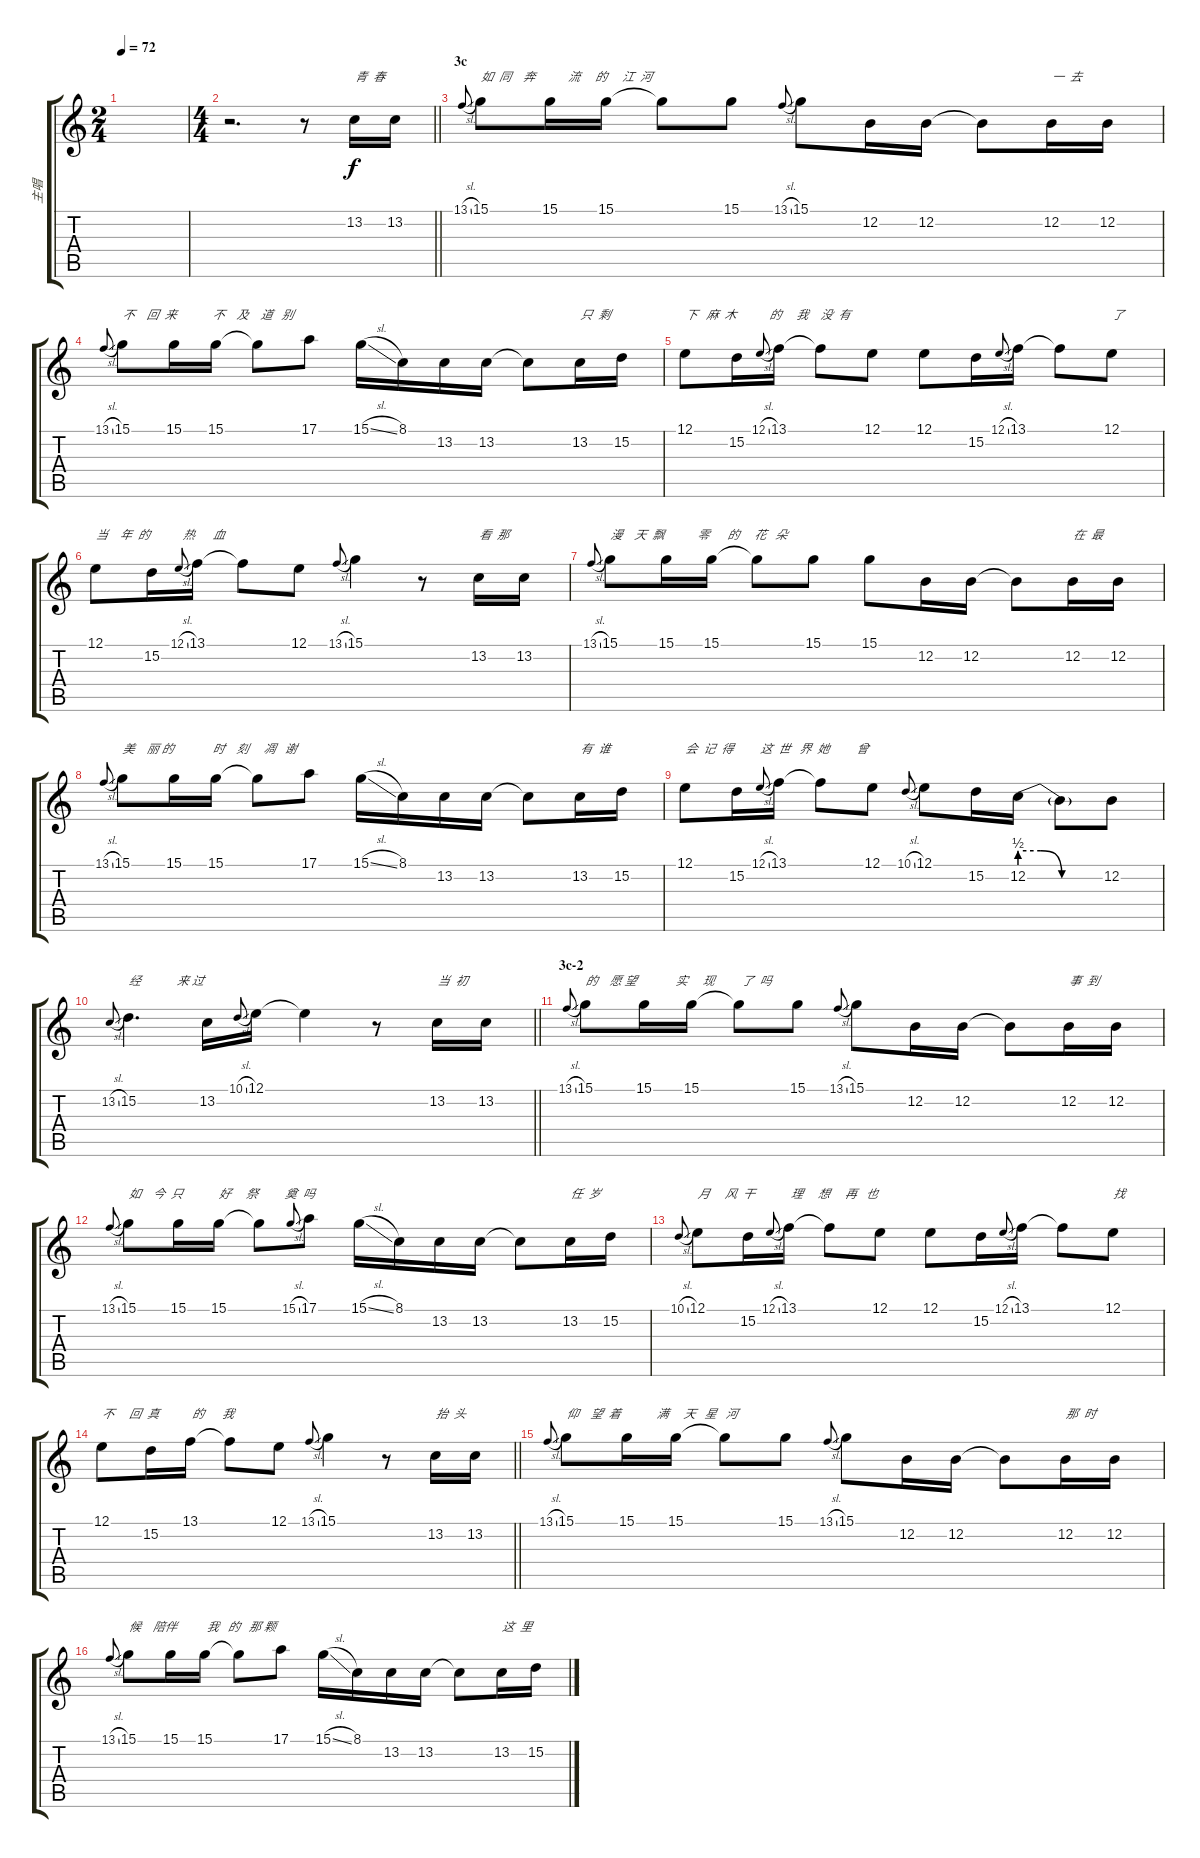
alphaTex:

\track ("主唱" "主唱") {instrument harmonica}
\staff {score tabs}
\tuning (E4 B3 G3 D3 A2 E2) {hide}
\ts (2 4)
\tempo 72
\clef g2
\ks c
|
\ts (4 4)
\barLineRight lightlight
r.2{d} r.8 13.2.16{txt "青  春"} 13.2.16 |
\section ("" "3c")
13.1{sl}.8{gr onbeat} 15.1.8{txt "如  同    奔           流     的     江  河"} 15.1.16 15.1.16 15.1{t}.8 15.1.8 13.1{sl}.8{gr onbeat} 15.1.8 12.2.16 12.2.16 12.2{t}.8 12.2.16{txt "一  去"} 12.2.16 |
13.1{sl}.8{gr onbeat} 15.1.8{txt "不    回  来            不    及    道   别"} 15.1.16 15.1.16 15.1{t}.8 17.1.8 15.1{sl}.16 8.1.16 13.2.16 13.2.16 13.2{t}.8 13.2.16{txt "只  剩"} 15.2.16 |
12.1.8{txt "下   麻  木           的     我    没  有     "} 15.2.16 12.1{sl}.8{gr onbeat} 13.1.16 13.1{t}.8 12.1.8 12.1.8 15.2.16 12.1{sl}.8{gr onbeat} 13.1.16 13.1{t}.8 12.1.8{txt "了"} |
12.1.8{txt "当    年  的           热      血"} 15.2.16 12.1{sl}.8{gr onbeat} 13.1.16 13.1{t}.8 12.1.8 13.1{sl}.8{gr onbeat} 15.1.4 r.8 13.2.16{txt "看  那"} 13.2.16 |
13.1{sl}.8{gr onbeat} 15.1.8{txt "漫    天  飘           零      的     花   朵"} 15.1.16 15.1.16 15.1{t}.8 15.1.8 15.1.8 12.2.16 12.2.16 12.2{t}.8 12.2.16{txt "在  最"} 12.2.16 |
13.1{sl}.8{gr onbeat} 15.1.8{txt "美    丽 的             时    刻     凋   谢"} 15.1.16 15.1.16 15.1{t}.8 17.1.8 15.1{sl}.16 8.1.16 13.2.16 13.2.16 13.2{t}.8 13.2.16{txt "有  谁"} 15.2.16 |
12.1.8{txt "会  记  得         这  世   界  她         曾"} 15.2.16 12.1{sl}.8{gr onbeat} 13.1.16 13.1{t}.8 12.1.8 10.1{sl}.8{gr onbeat} 12.1.8 15.2.16 12.2{be (custom 0 2 15 2 30 0 60 0)}.16 12.2{t}.8 12.2.8 |
\barLineRight lightlight
13.2{sl}.8{gr onbeat} 15.2.4{d txt "经            来 过"} 13.2.16 10.1{sl}.8{gr onbeat} 12.1.16 12.1{t}.4 r.8 13.2.16{txt "当  初"} 13.2.16 |
\section ("" "3c-2")
13.1{sl}.8{gr onbeat} 15.1.8{txt "的    愿 望             实     现         了  吗"} 15.1.16 15.1.16 15.1{t}.8 15.1.8 13.1{sl}.8{gr onbeat} 15.1.8 12.2.16 12.2.16 12.2{t}.8 12.2.16{txt "事  到"} 12.2.16 |
13.1{sl}.8{gr onbeat} 15.1.8{txt "如    今  只            好     祭         奠  吗"} 15.1.16 15.1.16 15.1{t}.8 15.1{sl}.8{gr onbeat} 17.1.8 15.1{sl}.16 8.1.16 13.2.16 13.2.16 13.2{t}.8 13.2.16{txt "任  岁"} 15.2.16 |
10.1{sl}.8{gr onbeat} 12.1.8{txt "月     风  干            理     想     再   也    "} 15.2.16 12.1{sl}.8{gr onbeat} 13.1.16 13.1{t}.8 12.1.8 12.1.8 15.2.16 12.1{sl}.8{gr onbeat} 13.1.16 13.1{t}.8 12.1.8{txt "找"} |
\barLineRight lightlight
12.1.8{txt "不     回  真           的      我"} 15.2.16 13.1.16 13.1{t}.8 12.1.8 13.1{sl}.8{gr onbeat} 15.1.4 r.8 13.2.16{txt "抬  头"} 13.2.16 |
13.1{sl}.8{gr onbeat} 15.1.8{txt "仰    望  着            满     天   星   河"} 15.1.16 15.1.16 15.1{t}.8 15.1.8 13.1{sl}.8{gr onbeat} 15.1.8 12.2.16 12.2.16 12.2{t}.8 12.2.16{txt "那  时"} 12.2.16 |
13.1{sl}.8{gr onbeat} 15.1.8{txt "候    陪伴          我   的   那 颗"} 15.1.16 15.1.16 15.1{t}.8 17.1.8 15.1{sl}.16 8.1.16 13.2.16 13.2.16 13.2{t}.8 13.2.16{txt "这  里"} 15.2.16
